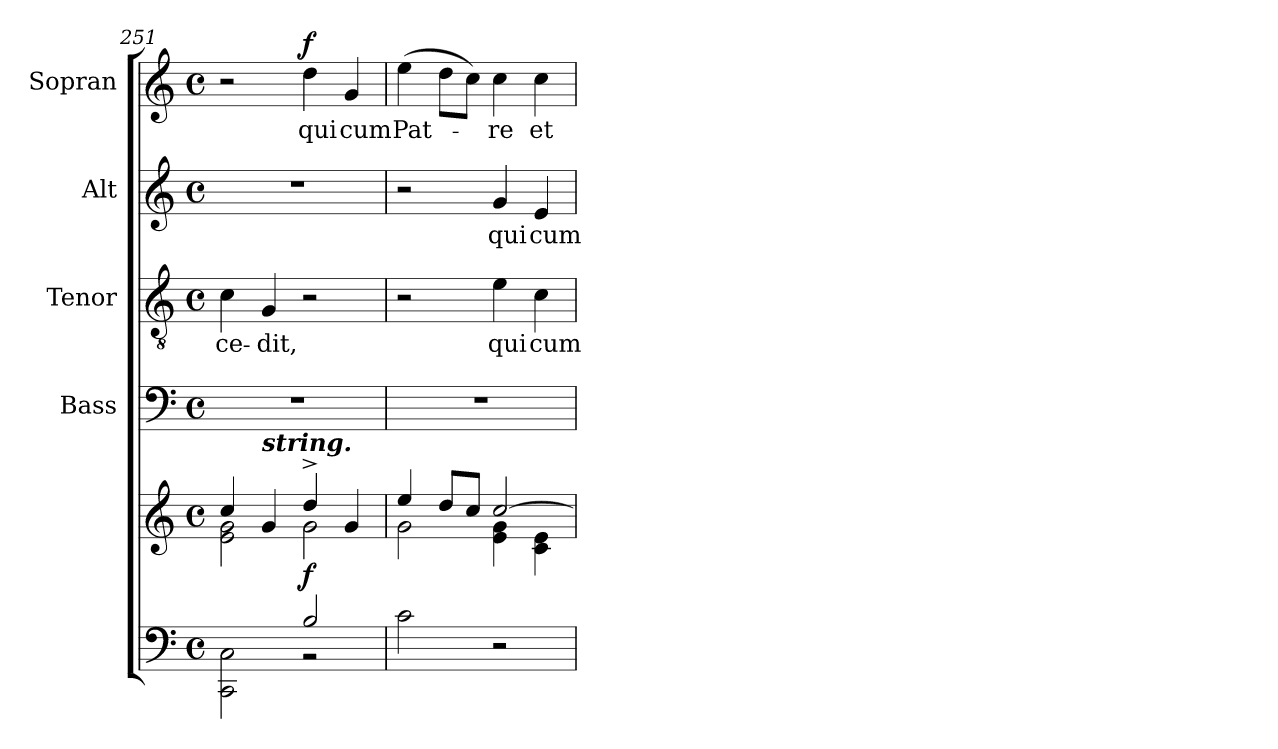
**kern	**kern	**dynam	**kern	**kern	**text	**kern	**text	**kern	**text	**dynam
*part5	*part5	*part5	*part4	*part3	*part3	*part2	*part2	*part1	*part1	*part1
*staff6	*staff5	*staff5/6	*staff4	*staff3	*staff3	*staff2	*staff2	*staff1	*staff1	*staff1
*	*	*	*I"Bass	*I"Tenor	*	*I"Alt	*	*I"Sopran	*	*
*	*	*	*I'B.	*I'T.	*	*I'A.	*	*I'S.	*	*
*clefF4	*clefG2	*	*clefF4	*clefGv2	*	*clefG2	*	*clefG2	*	*
*k[]	*k[]	*	*k[]	*k[]	*	*k[]	*	*k[]	*	*
*C:	*C:	*	*C:	*C:	*	*C:	*	*C:	*	*
*M4/4	*M4/4	*	*M4/4	*M4/4	*	*M4/4	*	*M4/4	*	*
*met(c)	*met(c)	*	*met(c)	*met(c)	*	*met(c)	*	*met(c)	*	*
=251	=251	=251	=251	=251	=251	=251	=251	=251	=251	=251
*^	*^	*	*	*	*	*	*	*	*	*
!	!	!	!	!	!	!	!LO:LY:b	!	!	!	!	!
2ryy	2CC\ 2C\	4cc/	2e\ 2g\	.	1r	4c\	-ce-	1r	.	2r	.	.
!	!	!LO:TX:a:Bi:t=string.	!	!	!	!	!	!	!	!	!	!
!	!	!	!	!	!	!	!LO:LY:b	!	!	!	!	!
.	.	4g/	.	.	.	4G/	-dit,	.	.	.	.	.
!	!	!	!	!LO:DY:b	!	!	!	!	!	!	!LO:LY:b	!LO:DY:a
2B/	2r	4dd^</	2g\	f	.	2r	.	.	.	4dd\	qui	f
!	!	!	!	!	!	!	!	!	!	!	!LO:LY:b	!
.	.	4g/	.	.	.	.	.	.	.	4g/	cum	.
*v	*v	*	*	*	*	*	*	*	*	*	*	*
=252	=252	=252	=252	=252	=252	=252	=252	=252	=252	=252	=252
!	!	!	!	!	!	!	!	!	!	!LO:LY:b	!
2c\	4ee/	2g\	.	1r	2r	.	2r	.	(>4ee\	Pat-	.
.	8dd/L	.	.	.	.	.	.	.	8dd\L	.	.
.	8cc/J	.	.	.	.	.	.	.	8cc\J)	.	.
!	!	!	!	!	!	!LO:LY:b	!	!LO:LY:b	!	!LO:LY:b	!
2r	[>2cc/	4e\ 4g\	.	.	4e\	qui	4g/	qui	4cc\	-re	.
!	!	!	!	!	!	!LO:LY:b	!	!LO:LY:b	!	!LO:LY:b	!
.	.	4c\ 4e\	.	.	4c\	cum	4e/	cum	4cc\	et	.
*	*v	*v	*	*	*	*	*	*	*	*	*
=	=	=	=	=	=	=	=	=	=	=
*-	*-	*-	*-	*-	*-	*-	*-	*-	*-	*-
